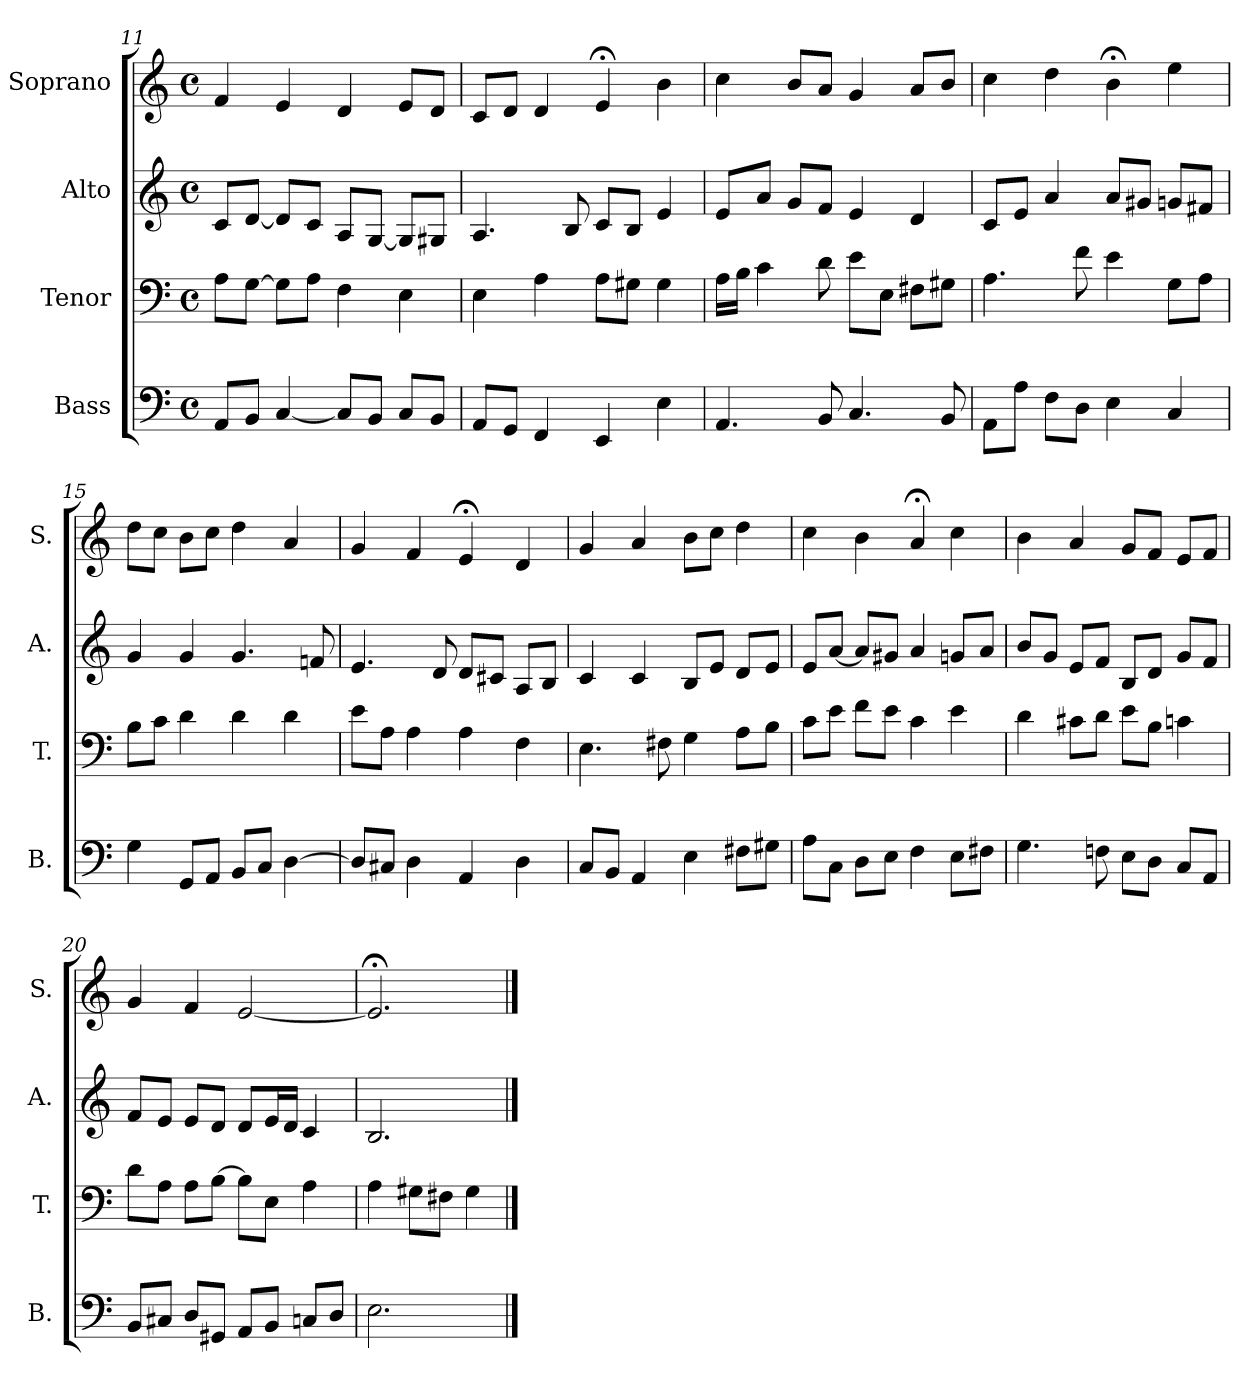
**kern	**kern	**kern	**kern
*part4	*part3	*part2	*part1
*staff4	*staff3	*staff2	*staff1
*I"Bass	*I"Tenor	*I"Alto	*I"Soprano
*I'B.	*I'T.	*I'A.	*I'S.
*clefF4	*clefF4	*clefG2	*clefG2
*k[]	*k[]	*k[]	*k[]
*a:	*a:	*a:	*a:
*M4/4	*M4/4	*M4/4	*M4/4
*met(c)	*met(c)	*met(c)	*met(c)
=11	=11	=11	=11
8AA/L	8A\L	8c/L	4f/
8BB/J	[8G\J	[8d/J	.
[4C/	8G\L]	8d/L]	4e/
.	8A\J	8c/J	.
8C/L]	4F\	8A/L	4d/
8BB/J	.	[8G/J	.
8C/L	4E\	8G/L]	8e/L
8BB/J	.	8G#X/J	8d/J
=12	=12	=12	=12
8AA/L	4E\	4.A/	8c/L
8GG/J	.	.	8d/J
4FF/	4A\	.	4d/
.	.	8B/	.
4EE/	8A\L	8c/L	4e;</
.	8G#X\J	8B/J	.
4E\	4G#\	4e/	4b\
!!LO:PB:g=z
=13	=13	=13	=13
4.AA/	16A\LL	8e/L	4cc\
.	16B\JJ	.	.
.	4c\	8a/J	.
.	.	8g/L	8b/L
8BB/	8d\	8f/J	8a/J
4.C/	8e\L	4e/	4g/
.	8E\J	.	.
.	8F#X\L	4d/	8a/L
8BB/	8G#X\J	.	8b/J
=14	=14	=14	=14
8AA\L	4.A\	8c/L	4cc\
8A\J	.	8e/J	.
8F\L	.	4a/	4dd\
8D\J	8f\	.	.
4E\	4e\	8a/L	4b;<\
.	.	8g#X/J	.
4C/	8G\L	8gn/L	4ee\
.	8A\J	8f#X/J	.
=15	=15	=15	=15
4G\	8B\L	4g/	8dd\L
.	8c\J	.	8cc\J
8GG/L	4d\	4g/	8b\L
8AA/J	.	.	8cc\J
8BB/L	4d\	4.g/	4dd\
8C/J	.	.	.
[4D\	4d\	.	4a/
.	.	8fn/	.
=16	=16	=16	=16
8D/L]	8e\L	4.e/	4g/
8C#X/J	8A\J	.	.
4D\	4A\	.	4f/
.	.	8d/	.
4AA/	4A\	8d/L	4e;</
.	.	8c#X/J	.
4D\	4F\	8A/L	4d/
.	.	8B/J	.
!!LO:LB:g=z
=17	=17	=17	=17
8C/L	4.E\	4c/	4g/
8BB/J	.	.	.
4AA/	.	4c/	4a/
.	8F#X\	.	.
4E\	4G\	8B/L	8b\L
.	.	8e/J	8cc\J
8F#X\L	8A\L	8d/L	4dd\
8G#X\J	8B\J	8e/J	.
=18	=18	=18	=18
8A\L	8c\L	8e/L	4cc\
8C\J	8e\J	[8a/J	.
8D\L	8f\L	8a/L]	4b\
8E\J	8e\J	8g#X/J	.
4F\	4c\	4a/	4a;</
8E\L	4e\	8gn/L	4cc\
8F#X\J	.	8a/J	.
=19	=19	=19	=19
4.G\	4d\	8b/L	4b\
.	.	8g/J	.
.	8c#X\L	8e/L	4a/
8Fn\	8d\J	8f/J	.
8E\L	8e\L	8B/L	8g/L
8D\J	8B\J	8d/J	8f/J
8C/L	4cn\	8g/L	8e/L
8AA/J	.	8f/J	8f/J
=20	=20	=20	=20
8BB/L	8d\L	8f/L	4g/
8C#X/J	8A\J	8e/J	.
8D/L	8A\L	8e/L	4f/
8GG#X/J	[8B\J	8d/J	.
8AA/L	8B\L]	8d/L	[2e/
8BB/J	8E\J	16e/L	.
.	.	16d/JJ	.
8Cn/L	4A\	4c/	.
8D/J	.	.	.
=21	=21	=21	=21
2.E\	4A\	2.B/	2.e;</]
.	8G#X\L	.	.
.	8F#X\J	.	.
.	4G#\	.	.
==	==	==	==
*-	*-	*-	*-
